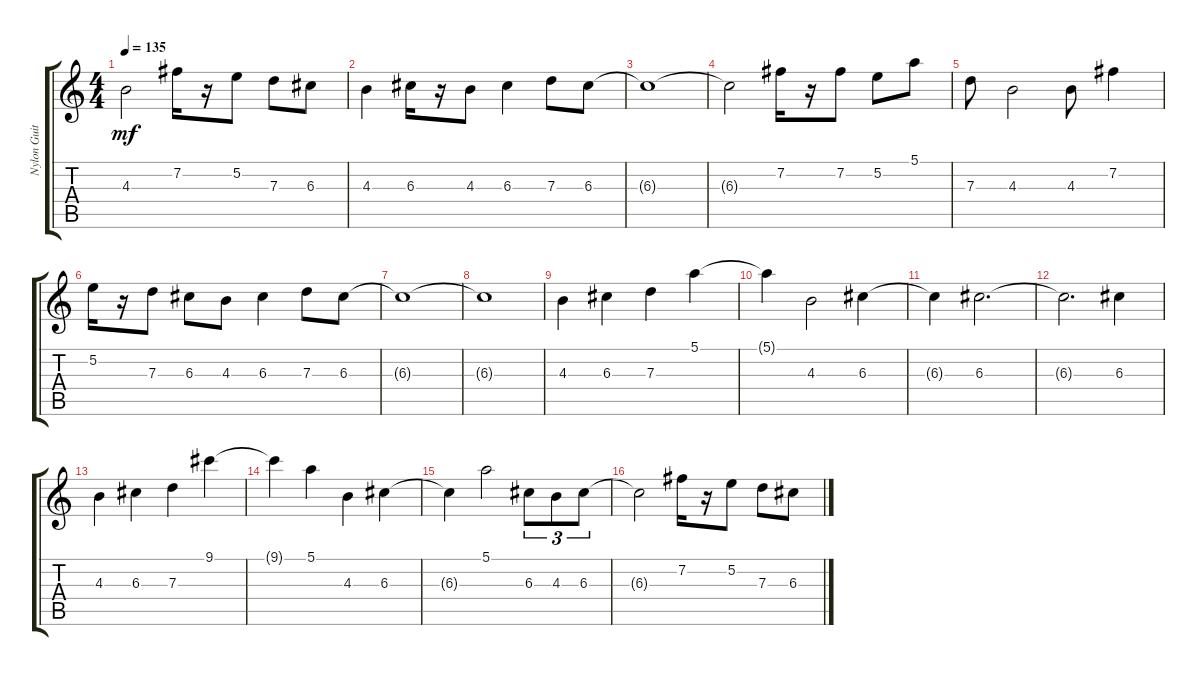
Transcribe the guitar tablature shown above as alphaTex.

\track ("Nylon Guitar" "Nylon Guit") {instrument acousticguitarnylon}
\staff {score tabs}
\tuning (E4 B3 G3 D3 A2 E2) {hide}
\ts (4 4)
\tempo 135
\clef g2
\ks c
4.3.2{dy mf} 7.2.16 r.16 5.2.8 7.3.8 6.3.8 |
4.3.4 6.3.16 r.16 4.3.8 6.3.4 7.3.8 6.3.8 |
6.3{t}.1 |
6.3{t}.2 7.2.16 r.16 7.2.8 5.2.8 5.1.8 |
7.3.8 4.3.2 4.3.8 7.2.4 |
5.2.16 r.16 7.3.8 6.3.8 4.3.8 6.3.4 7.3.8 6.3.8 |
6.3{t}.1 |
6.3{t}.1 |
4.3.4 6.3.4 7.3.4 5.1.4 |
5.1{t}.4 4.3.2 6.3.4 |
6.3{t}.4 6.3.2{d} |
6.3{t}.2{d} 6.3.4 |
4.3.4 6.3.4 7.3.4 9.1.4 |
9.1{t}.4 5.1.4 4.3.4 6.3.4 |
6.3{t}.4 5.1.2 6.3.8{tu (3 2)} 4.3.8{tu (3 2)} 6.3.8{tu (3 2)} |
6.3{t}.2 7.2.16 r.16 5.2.8 7.3.8 6.3.8
